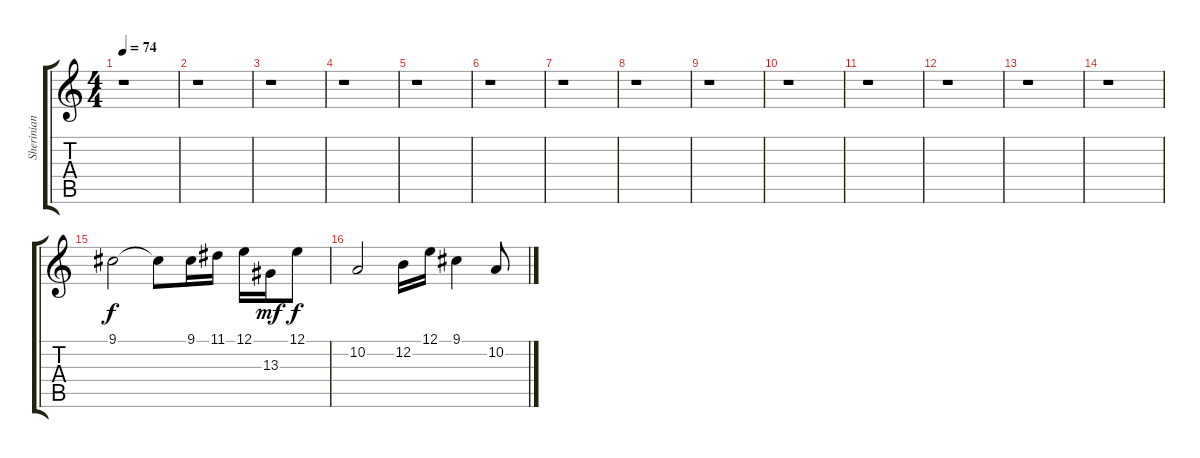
\track ("Sherinian Piano" "Sherinian ") {instrument brightacousticpiano}
\staff {score tabs}
\tuning (E4 B3 G3 D3 A2 E2) {hide}
\ts (4 4)
\tempo 74
\clef g2
\ks c
r.1{dy f} |
r.1 |
r.1 |
r.1 |
r.1 |
r.1 |
r.1 |
r.1 |
r.1 |
r.1 |
r.1 |
r.1 |
r.1 |
r.1 |
9.1.2 9.1{t}.8 9.1.16 11.1.16 12.1.16 13.3.16{dy mf} 12.1.8{dy f} |
10.2.2 12.2.16 12.1.16 9.1.4 10.2.8
